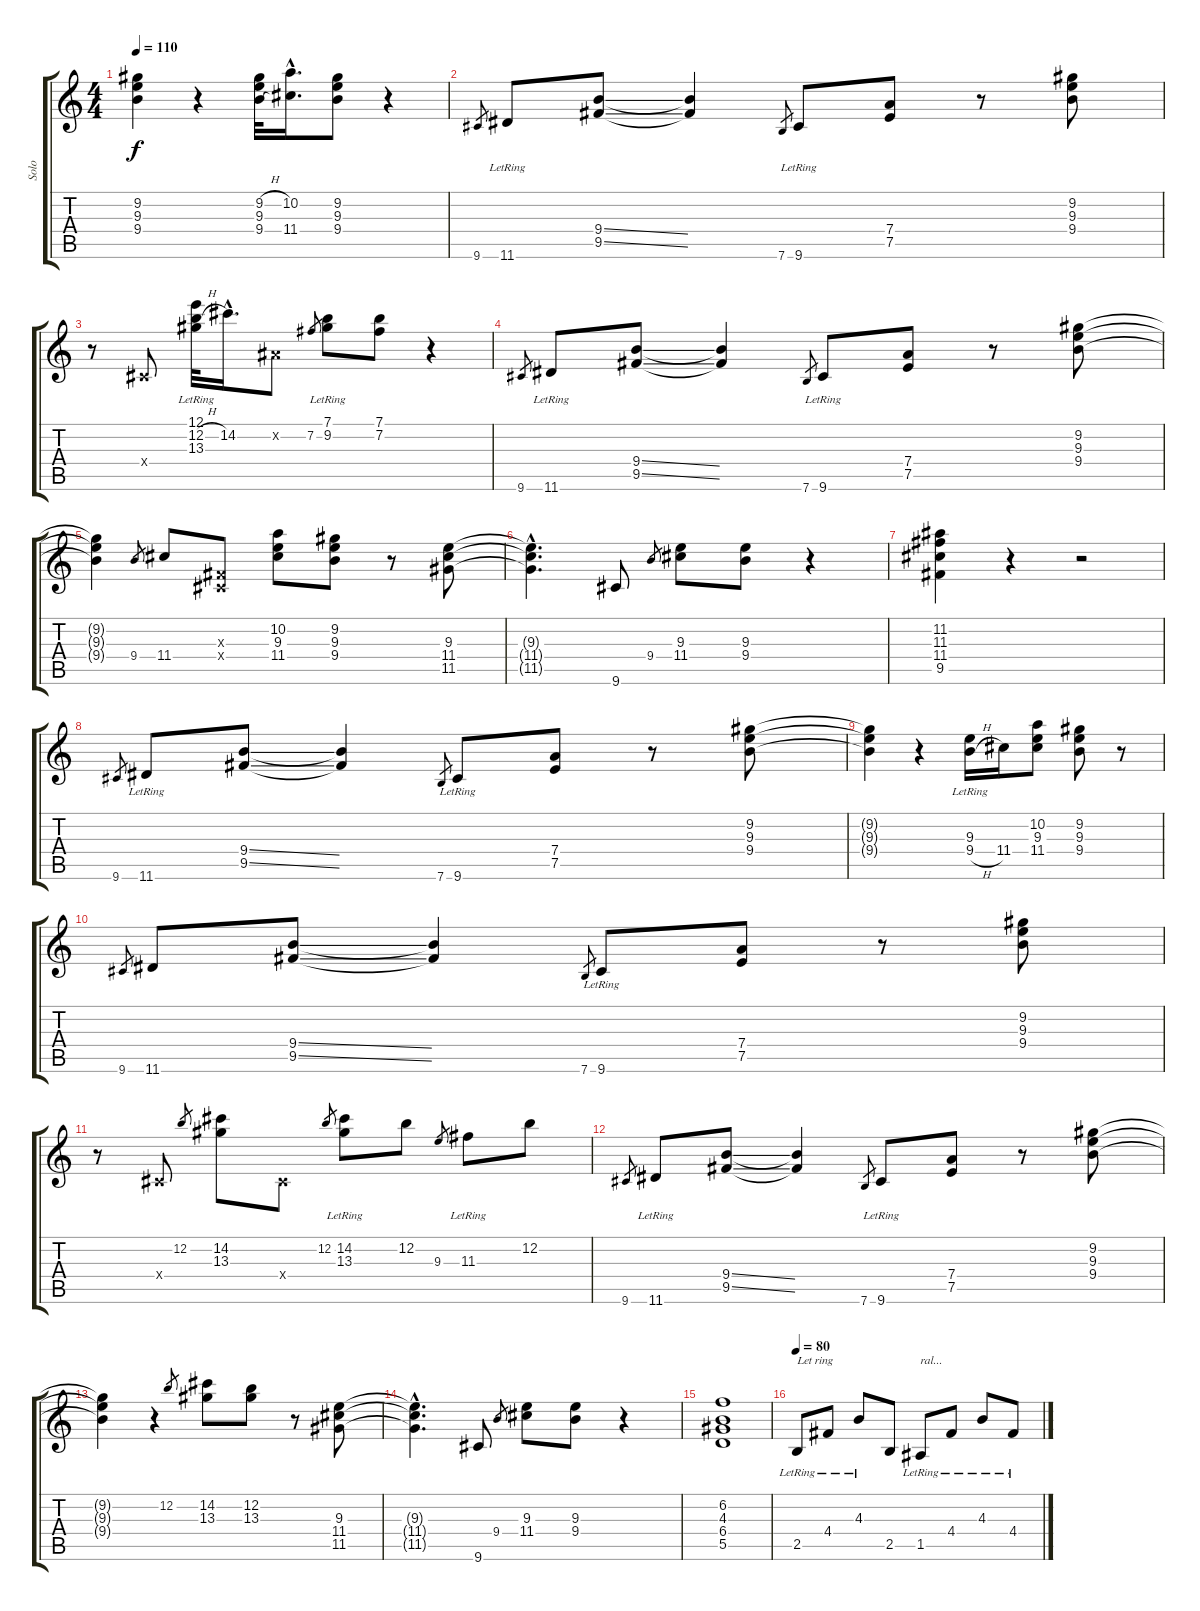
\track ("Solo" "Solo") {instrument electricguitarclean}
\staff {score tabs}
\tuning (E4 B3 G3 D3 A2 E2) {hide}
\ts (4 4)
\tempo 110
\clef g2
\ks c
(9.2{t} 9.3{t} 9.4{t}).4{dy f} r.4 (9.2{h} 9.3 9.4{h}).32 (10.2{hac} 11.4{hac}).16{d} (9.2 9.3 9.4).8 r.4 |
9.6.8{gr} 11.6{lr}.8 (9.4{ss} 9.5{ss}).8 (9.4{t} 9.5{t}).4 7.6.8{gr} 9.6{lr}.8 (7.4 7.5).8 r.8 (9.2 9.3 9.4).8 |
r.8 -1.4{x}.8 (12.1{lr} 12.2{h} 13.3{lr}).32 14.2{hac}.16{d} -1.2{x}.8 7.2.8{gr} (7.1{lr} 9.2).8 (7.1 7.2).8 r.4 |
9.6.8{gr} 11.6{lr}.8 (9.4{ss} 9.5{ss}).8 (9.4{t} 9.5{t}).4 7.6.8{gr} 9.6{lr}.8 (7.4 7.5).8 r.8 (9.2 9.3 9.4).8 |
(9.2{t} 9.3{t} 9.4{t}).4 9.4.8{gr} 11.4.8 (-1.3{x} -1.4{x}).8 (10.2 9.3 11.4).8 (9.2 9.3 9.4).8 r.8 (9.3 11.4 11.5).8 |
(9.3{hac t} 11.4{hac t} 11.5{hac t}).4{d} 9.6.8 9.4.8{gr} (9.3 11.4).8 (9.3 9.4).8 r.4 |
(11.2 11.3 11.4 9.5).4 r.4 r.2 |
9.6.8{gr} 11.6{lr}.8 (9.4{ss} 9.5{ss}).8 (9.4{t} 9.5{t}).4 7.6.8{gr} 9.6{lr}.8 (7.4 7.5).8 r.8 (9.2 9.3 9.4).8 |
(9.2{t} 9.3{t} 9.4{t}).4 r.4 (9.3{lr} 9.4{h}).16 11.4.16 (10.2 9.3 11.4).8 (9.2 9.3 9.4).8 r.8 |
9.6.8{gr} 11.6.8 (9.4{ss} 9.5{ss}).8 (9.4{t} 9.5{t}).4 7.6.8{gr} 9.6{lr}.8 (7.4 7.5).8 r.8 (9.2 9.3 9.4).8 |
r.8 -1.4{x}.8 12.2.8{gr} (14.2 13.3).8 -1.4{x}.8 12.2.8{gr} (14.2 13.3{lr}).8 12.2.8 9.3.8{gr} 11.3{lr}.8 12.2.8 |
9.6.8{gr} 11.6{lr}.8 (9.4{ss} 9.5{ss}).8 (9.4{t} 9.5{t}).4 7.6.8{gr} 9.6{lr}.8 (7.4 7.5).8 r.8 (9.2 9.3 9.4).8 |
(9.2{t} 9.3{t} 9.4{t}).4 r.4 12.2.8{gr} (14.2 13.3).8 (12.2 13.3).8 r.8 (9.3 11.4 11.5).8 |
(9.3{hac t} 11.4{hac t} 11.5{hac t}).4{d} 9.6.8 9.4.8{gr} (9.3 11.4).8 (9.3 9.4).8 r.4 |
(6.2 4.3 6.4 5.5).1 |
\tempo 80
2.5{lr}.8{txt "Let ring"} 4.4{lr}.8 4.3{lr}.8 2.5.8 1.5{lr}.8{txt "ral..."} 4.4{lr}.8 4.3{lr}.8 4.4{lr}.8
